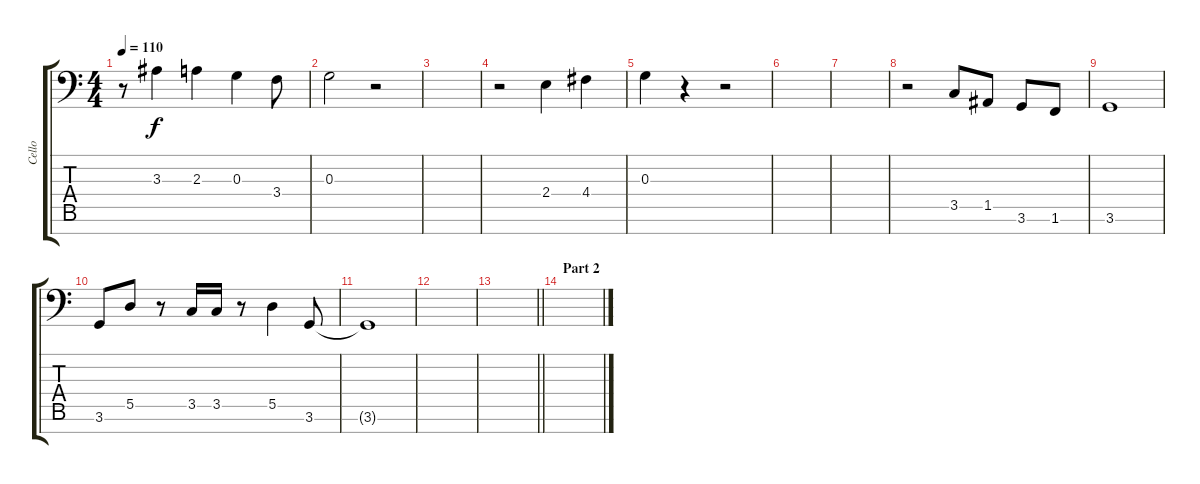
\track ("Cello" "Cello") {instrument stringensemble1}
\staff {score tabs}
\tuning (E4 B3 G3 D3 A2 E2 A1) {hide}
\ts (4 4)
\tempo 110
\clef f4
\ks c
r.8{dy f volume 13 instrument cello} 3.3.4 2.3.4 0.3.4 3.4.8 |
0.3.2 r.2 |
|
r.2 2.4.4 4.4.4 |
0.3.4 r.4 r.2 |
|
|
r.2 3.5.8 1.5.8 3.6.8 1.6.8 |
3.6.1{volume 0} |
3.6.8{volume 13} 5.5.8 r.8 3.5.16 3.5.16 r.8 5.5.4 3.6.8 |
3.6{t}.1 |
|
\barLineRight lightlight
|
\section ("" "Part 2")
